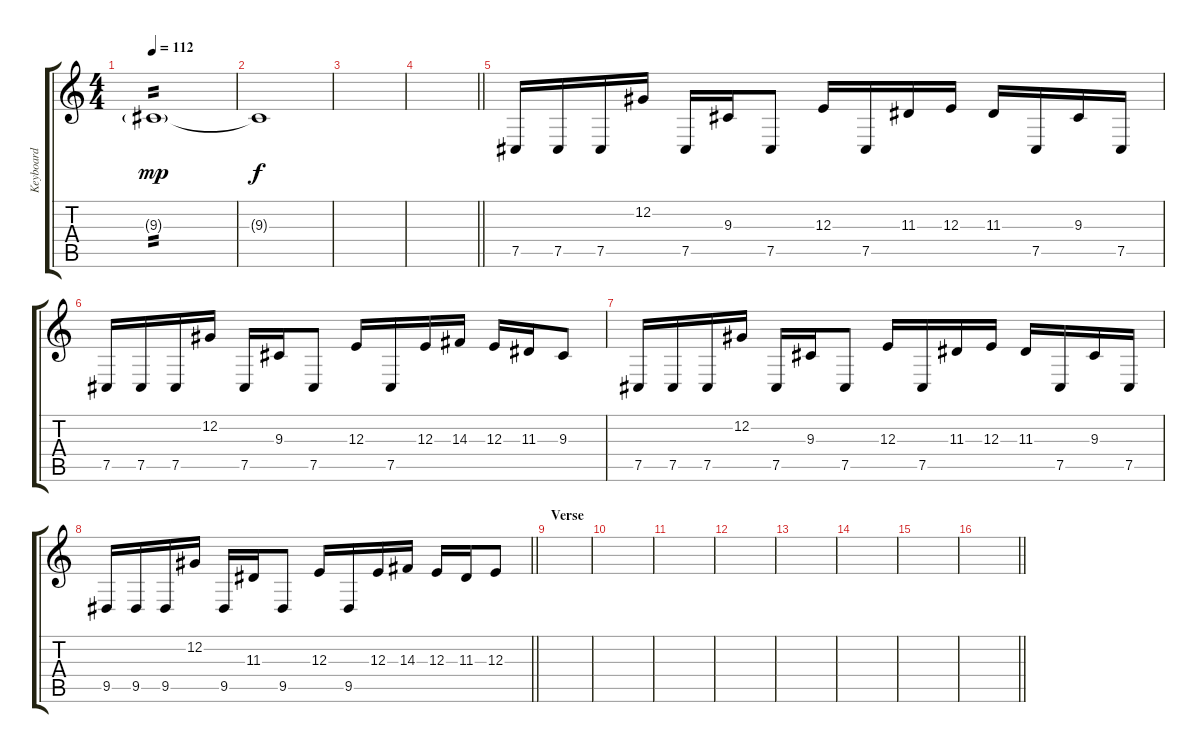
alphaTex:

\track ("Keyboard" "Keyboard") {instrument lead2sawtooth}
\staff {score tabs}
\tuning (Db4 Ab3 E3 B2 Gb2 Db2) {hide}
\ts (4 4)
\section ("" "")
\tempo 112
\clef g2
\ks c
9.3{g}.1{tp 2 dy mp} |
9.3{t}.1{dy f} |
|
\barLineRight lightlight
|
\section ("" "")
7.5.16 7.5.16 7.5.16 12.2.16 7.5.16 9.3.16 7.5.8 12.3.16 7.5.16 11.3.16 12.3.16 11.3.16 7.5.16 9.3.16 7.5.16 |
7.5.16 7.5.16 7.5.16 12.2.16 7.5.16 9.3.16 7.5.8 12.3.16 7.5.16 12.3.16 14.3.16 12.3.16 11.3.16 9.3.8 |
7.5.16 7.5.16 7.5.16 12.2.16 7.5.16 9.3.16 7.5.8 12.3.16 7.5.16 11.3.16 12.3.16 11.3.16 7.5.16 9.3.16 7.5.16 |
\barLineRight lightlight
9.5.16 9.5.16 9.5.16 12.2.16 9.5.16 11.3.16 9.5.8 12.3.16 9.5.16 12.3.16 14.3.16 12.3.16 11.3.16 12.3.8 |
\section ("" "Verse")
|
|
|
|
|
|
|
\barLineRight lightlight
